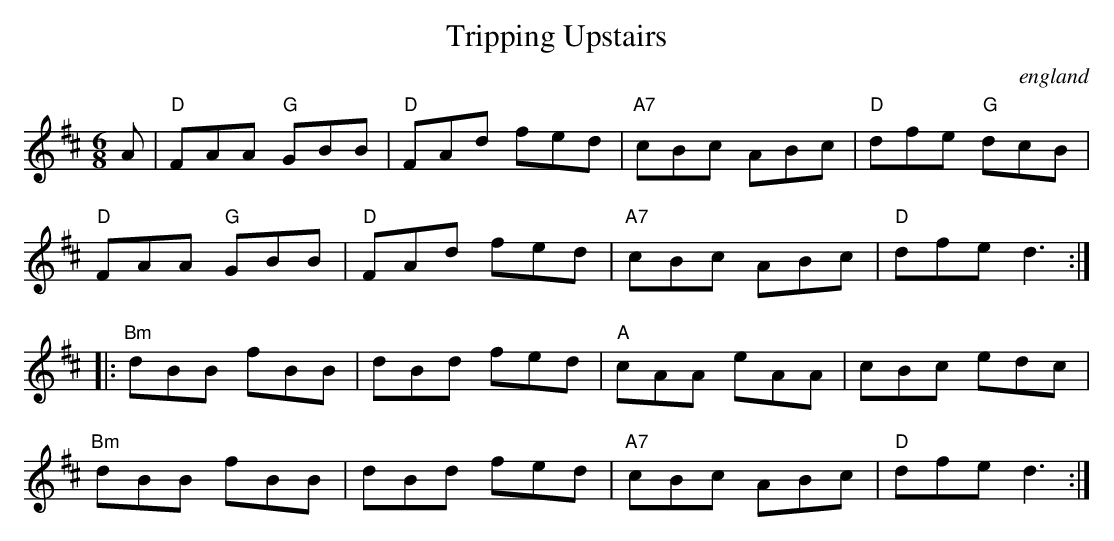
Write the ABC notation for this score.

X:1
T:Tripping Upstairs
O:england
M:6/8
K:D
A|"D"FAA "G"GBB|"D"FAd fed|"A7"cBc ABc|"D"dfe "G"dcB|
"D"FAA "G"GBB|"D"FAd fed|"A7"cBc ABc|"D"dfe d3::
"Bm"dBB fBB|dBd fed|"A"cAA eAA|cBc edc|
"Bm"dBB fBB|dBd fed|"A7"cBc ABc|"D"dfe d3:|
